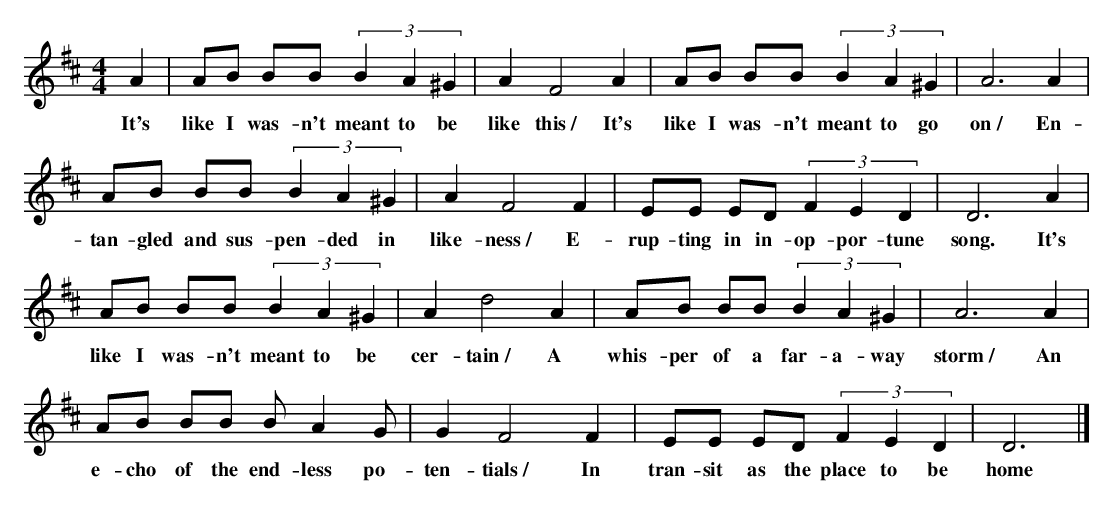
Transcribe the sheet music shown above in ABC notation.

X:1
M:4/4
L:1/8
K:D
A2 | AB BB (3B2A2^G2 | A2 F4 A2 | AB BB (3B2A2^G2 | A6 A2 |
w:It's like I was-n't meant to be like this~/ It's like I was-n't meant to go on~/ En-
AB BB (3B2A2^G2 | A2 F4 F2 | EE ED (3F2E2D2 | D6 A2 |
w:tan-gled and sus-pen-ded in like-ness~/ E-rup-ting in in-op-por-tune song. It's
AB BB (3B2A2^G2 | A2 d4 A2 | AB BB (3B2A2^G2 | A6 A2 |
w:like I was-n't meant to be cer-tain~/ A whis-per of a far-a-way storm~/ An
AB BB B A2 G | G2 F4 F2 | EE ED (3F2E2D2 | D6 |]
w:e-cho of the end-less po-ten-tials~/ In tran-sit as the place to be home
